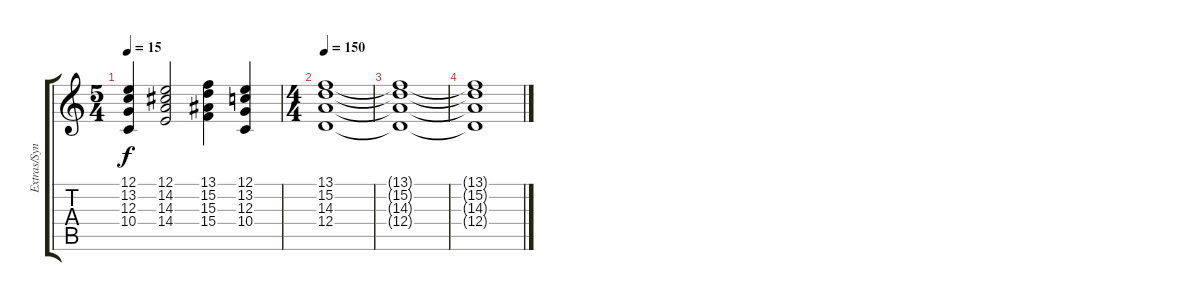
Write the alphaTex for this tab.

\track ("Extras/Synth" "Extras/Syn") {instrument stringensemble1}
\staff {score tabs}
\tuning (E4 B3 G3 D3 A2 E2) {hide}
\ts (5 4)
\tempo 15
\clef g2
\ks c
(12.1{t} 13.2{t} 12.3{t} 10.4{t}).4{dy f} (12.1 14.2 14.3 14.4).2 (13.1 15.2 15.3 15.4).4 (12.1 13.2 12.3 10.4).4 |
\ts (4 4)
\tempo 150
(13.1 15.2 14.3 12.4).1 |
(13.1{t} 15.2{t} 14.3{t} 12.4{t}).1 |
(13.1{t} 15.2{t} 14.3{t} 12.4{t}).1
